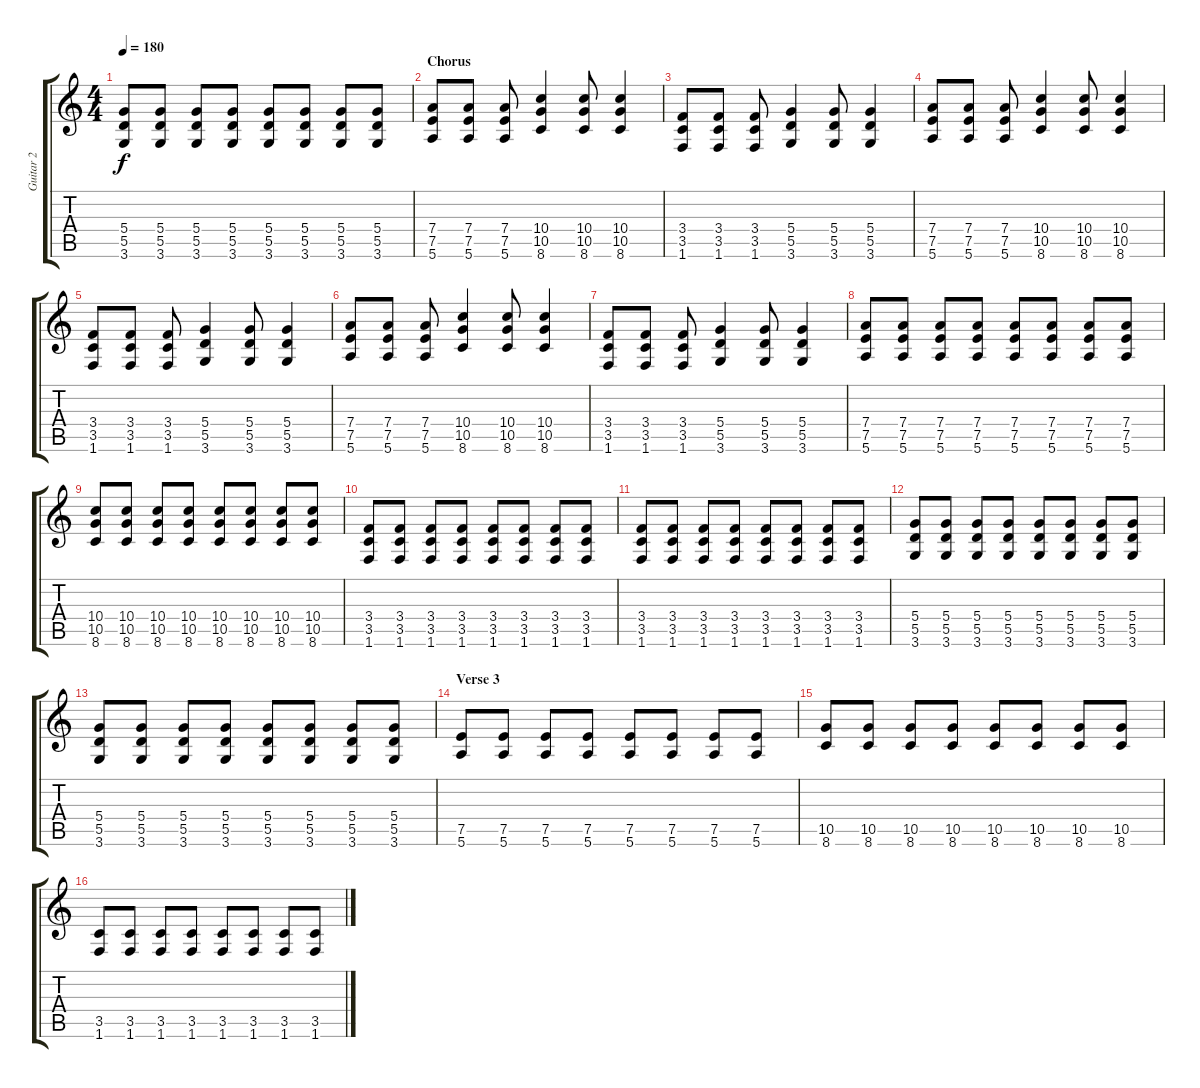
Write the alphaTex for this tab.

\track ("Guitar 2" "Guitar 2") {instrument overdrivenguitar}
\staff {score tabs}
\tuning (E4 B3 G3 D3 A2 E2) {hide}
\ts (4 4)
\tempo 180
\clef g2
\ks c
(5.4 5.5 3.6).8{dy f} (5.4 5.5 3.6).8 (5.4 5.5 3.6).8 (5.4 5.5 3.6).8 (5.4 5.5 3.6).8 (5.4 5.5 3.6).8 (5.4 5.5 3.6).8 (5.4 5.5 3.6).8 |
\section ("" "Chorus")
(7.4 7.5 5.6).8 (7.4 7.5 5.6).8 (7.4 7.5 5.6).8 (10.4 10.5 8.6).4 (10.4 10.5 8.6).8 (10.4 10.5 8.6).4 |
(3.4 3.5 1.6).8 (3.4 3.5 1.6).8 (3.4 3.5 1.6).8 (5.4 5.5 3.6).4 (5.4 5.5 3.6).8 (5.4 5.5 3.6).4 |
(7.4 7.5 5.6).8 (7.4 7.5 5.6).8 (7.4 7.5 5.6).8 (10.4 10.5 8.6).4 (10.4 10.5 8.6).8 (10.4 10.5 8.6).4 |
(3.4 3.5 1.6).8 (3.4 3.5 1.6).8 (3.4 3.5 1.6).8 (5.4 5.5 3.6).4 (5.4 5.5 3.6).8 (5.4 5.5 3.6).4 |
(7.4 7.5 5.6).8 (7.4 7.5 5.6).8 (7.4 7.5 5.6).8 (10.4 10.5 8.6).4 (10.4 10.5 8.6).8 (10.4 10.5 8.6).4 |
(3.4 3.5 1.6).8 (3.4 3.5 1.6).8 (3.4 3.5 1.6).8 (5.4 5.5 3.6).4 (5.4 5.5 3.6).8 (5.4 5.5 3.6).4 |
(7.4 7.5 5.6).8 (7.4 7.5 5.6).8 (7.4 7.5 5.6).8 (7.4 7.5 5.6).8 (7.4 7.5 5.6).8 (7.4 7.5 5.6).8 (7.4 7.5 5.6).8 (7.4 7.5 5.6).8 |
(10.4 10.5 8.6).8 (10.4 10.5 8.6).8 (10.4 10.5 8.6).8 (10.4 10.5 8.6).8 (10.4 10.5 8.6).8 (10.4 10.5 8.6).8 (10.4 10.5 8.6).8 (10.4 10.5 8.6).8 |
(3.4 3.5 1.6).8 (3.4 3.5 1.6).8 (3.4 3.5 1.6).8 (3.4 3.5 1.6).8 (3.4 3.5 1.6).8 (3.4 3.5 1.6).8 (3.4 3.5 1.6).8 (3.4 3.5 1.6).8 |
(3.4 3.5 1.6).8 (3.4 3.5 1.6).8 (3.4 3.5 1.6).8 (3.4 3.5 1.6).8 (3.4 3.5 1.6).8 (3.4 3.5 1.6).8 (3.4 3.5 1.6).8 (3.4 3.5 1.6).8 |
(5.4 5.5 3.6).8 (5.4 5.5 3.6).8 (5.4 5.5 3.6).8 (5.4 5.5 3.6).8 (5.4 5.5 3.6).8 (5.4 5.5 3.6).8 (5.4 5.5 3.6).8 (5.4 5.5 3.6).8 |
(5.4 5.5 3.6).8 (5.4 5.5 3.6).8 (5.4 5.5 3.6).8 (5.4 5.5 3.6).8 (5.4 5.5 3.6).8 (5.4 5.5 3.6).8 (5.4 5.5 3.6).8 (5.4 5.5 3.6).8 |
\section ("" "Verse 3")
(7.5 5.6).8 (7.5 5.6).8 (7.5 5.6).8 (7.5 5.6).8 (7.5 5.6).8 (7.5 5.6).8 (7.5 5.6).8 (7.5 5.6).8 |
(10.5 8.6).8 (10.5 8.6).8 (10.5 8.6).8 (10.5 8.6).8 (10.5 8.6).8 (10.5 8.6).8 (10.5 8.6).8 (10.5 8.6).8 |
(3.5 1.6).8 (3.5 1.6).8 (3.5 1.6).8 (3.5 1.6).8 (3.5 1.6).8 (3.5 1.6).8 (3.5 1.6).8 (3.5 1.6).8
